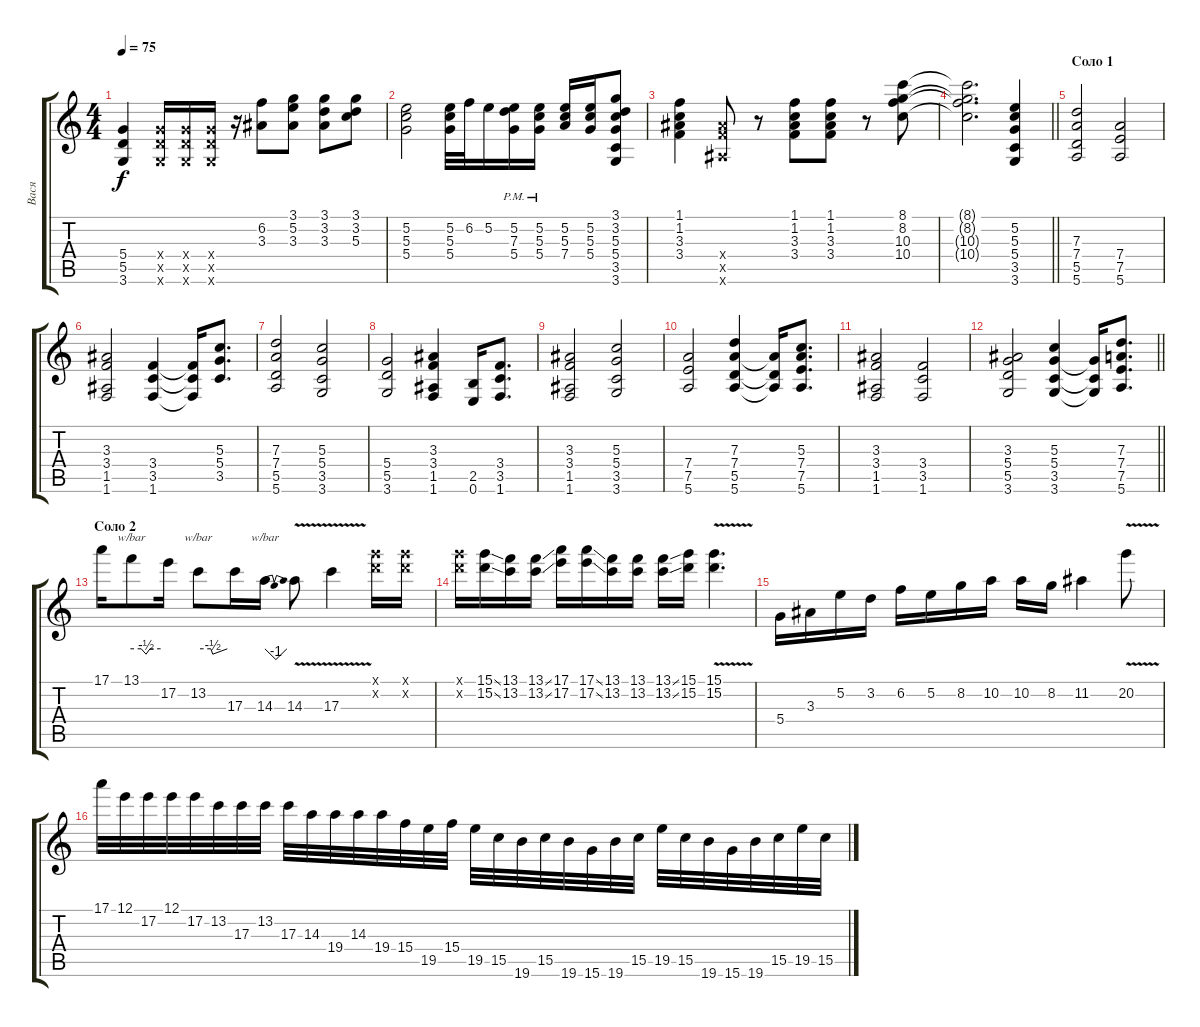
\track ("Вася" "Вася") {mute instrument overdrivenguitar}
\staff {score tabs}
\tuning (E4 B3 G3 D3 A2 E2) {hide}
\ts (4 4)
\tempo 75
\clef g2
\ks c
(5.4 5.5 3.6).4{dy f} (5.4{x} 5.5{x} 3.6{x}).16 (5.4{x} 5.5{x} 3.6{x}).16 (5.4{x} 5.5{x} 3.6{x}).16 r.16 (6.2 3.3).8 (3.1 5.2 3.3).8 (3.1 3.2 3.3).8 (3.1 3.2 5.3).8 |
(5.2 5.3 5.4).2 (5.2 5.3 5.4).32 6.2.32 5.2.16 (5.2{pm} 7.3{pm} 5.4{pm}).16 (5.2{pm} 5.3{pm} 5.4{pm}).16 (5.2 5.3 7.4).16 (5.2 5.3 5.4).16 (3.1 3.2 5.3 5.4 3.5 3.6).8 |
(1.1 1.2 3.3 3.4).4 (8.4{x} 8.5{x} 6.6{x}).8 r.8 (1.1 1.2 3.3 3.4).8 (1.1 1.2 3.3 3.4).8 r.8 (8.1 8.2 10.3 10.4).8 |
\barLineRight lightlight
(8.1{t} 8.2{t} 10.3{t} 10.4{t}).2{d} (5.2 5.3 5.4 3.5 3.6).4 |
\section ("" "Соло 1")
(7.3 7.4 5.5 5.6).2 (7.4 7.5 5.6).2 |
(3.3 3.4 1.5 1.6).2 (3.4 3.5 1.6).4 (3.4{t} 3.5{t} 1.6{t}).16 (5.3 5.4 3.5).8{d} |
(7.3 7.4 5.5 5.6).2 (5.3 5.4 3.5 3.6).2 |
(5.4 5.5 3.6).2 (3.3 3.4 1.5 1.6).4 (2.5 0.6).16 (3.4 3.5 1.6).8{d} |
(3.3 3.4 1.5 1.6).2 (5.3 5.4 3.5 3.6).2 |
(7.4 7.5 5.6).2 (7.3 7.4 5.5 5.6).4 (7.4{t} 5.5{t} 5.6{t}).16 (5.3 7.4 7.5 5.6).8{d} |
(3.3 3.4 1.5 1.6).2 (3.4 3.5 1.6).2 |
\barLineRight lightlight
(3.3 5.4 5.5 3.6).2 (5.3 5.4 3.5 3.6).4 (5.4{t} 3.5{t} 3.6{t}).16 (7.3 7.4 7.5 5.6).8{d} |
\section ("" "Соло 2")
17.1.16 13.1.8{tbe (custom default 0 0 20 0 30 -2 38 0 60 0)} 17.2.16 13.2.8{tbe (custom default 0 0 26 0 30 -2 60 0)} 17.3.16 14.3.16{tbe (dip default 0 0 30 -4 60 0)} 14.3{v}.8 17.3{v}.4 (15.1{x} 15.2{x}).16 (15.1{x} 15.2{x}).16 |
(15.1{x} 15.2{x}).16 (15.1{ss} 15.2{ss}).16 (13.1 13.2).16 (13.1{ss} 13.2{ss}).16 (17.1 17.2).16 (17.1{ss} 17.2{ss}).16 (13.1 13.2).16 (13.1 13.2).16 (13.1{ss} 13.2{ss}).16 (15.1 15.2).16 (15.1{v} 15.2{v}).4{d} |
5.4.16 3.3.16 5.2.16 3.2.16 6.2.16 5.2.16 8.2.16 10.2.16 10.2.16 8.2.16 11.2.4 20.2{v}.8 |
17.1.32 12.1.32 17.2.32 12.1.32 17.2.32 13.2.32 17.3.32 13.2.32 17.3.32 14.3.32 19.4.32 14.3.32 19.4.32 15.4.32 19.5.32 15.4.32 19.5.32 15.5.32 19.6.32 15.5.32 19.6.32 15.6.32 19.6.32 15.5.32 19.5.32 15.5.32 19.6.32 15.6.32 19.6.32 15.5.32 19.5.32 15.5.32
